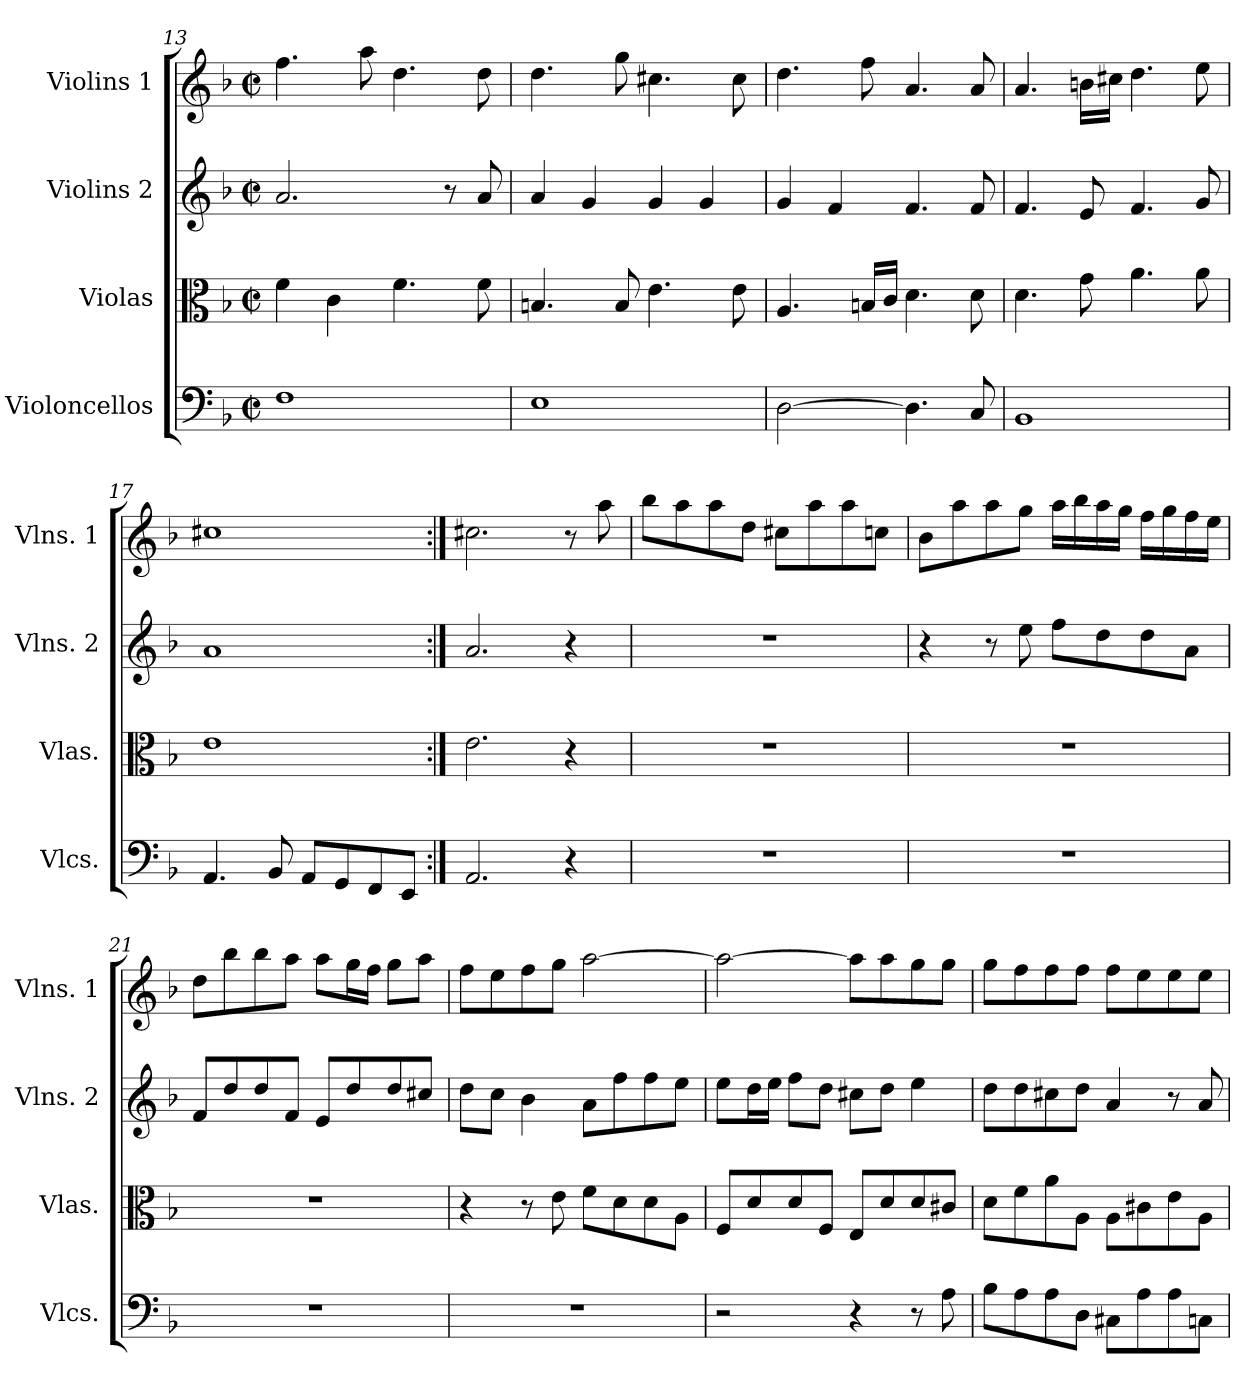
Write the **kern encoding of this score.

**kern	**kern	**kern	**kern
*part4	*part3	*part2	*part1
*staff4	*staff3	*staff2	*staff1
*I"Violoncellos	*I"Violas	*I"Violins 2	*I"Violins 1
*I'Vlcs.	*I'Vlas.	*I'Vlns. 2	*I'Vlns. 1
*clefF4	*clefC3	*clefG2	*clefG2
*k[b-]	*k[b-]	*k[b-]	*k[b-]
*M4/4	*M4/4	*M4/4	*M4/4
*met(c|)	*met(c|)	*met(c|)	*met(c|)
=13	=13	=13	=13
1F	4f\	2.a/	4.ff\
.	4c\	.	.
.	.	.	8aa\
.	4.f\	.	4.dd\
.	.	8r	.
.	8f\	8a/	8dd\
=14	=14	=14	=14
1E	4.Bn/	4a/	4.dd\
.	.	4g/	.
.	8B/	.	8gg\
.	4.e\	4g/	4.cc#X\
.	.	4g/	.
.	8e\	.	8cc#\
=15	=15	=15	=15
[2D\	4.A/	4g/	4.dd\
.	.	4f/	.
.	16Bn/LL	.	8ff\
.	16c/JJ	.	.
4.D\]	4.d\	4.f/	4.a/
8C/	8d\	8f/	8a/
=16	=16	=16	=16
1BB-	4.d\	4.f/	4.a/
.	8g\	8e/	16bn\LL
.	.	.	16cc#X\JJ
.	4.a\	4.f/	4.dd\
.	8a\	8g/	8ee\
=17	=17	=17	=17
4.AA/	1e	1a	1cc#X
8BB-/	.	.	.
8AA/L	.	.	.
8GG/	.	.	.
8FF/	.	.	.
8EE/J	.	.	.
!!LO:LB:g=z
=18:|!	=18:|!	=18:|!	=18:|!
2.AA/	2.e\	2.a/	2.cc#X\
4r	4r	4r	8r
.	.	.	8aa\
=19	=19	=19	=19
1r	1r	1r	8bb-\L
.	.	.	8aa\
.	.	.	8aa\
.	.	.	8dd\J
.	.	.	8cc#X\L
.	.	.	8aa\
.	.	.	8aa\
.	.	.	8ccn\J
=20	=20	=20	=20
1r	1r	4r	8b-\L
.	.	.	8aa\
.	.	8r	8aa\
.	.	8ee\	8gg\J
.	.	8ff\L	16aa\LL
.	.	.	16bb-\
.	.	8dd\	16aa\
.	.	.	16gg\JJ
.	.	8dd\	16ff\LL
.	.	.	16gg\
.	.	8a\J	16ff\
.	.	.	16ee\JJ
=21	=21	=21	=21
1r	1r	8f/L	8dd\L
.	.	8dd/	8bb-\
.	.	8dd/	8bb-\
.	.	8f/J	8aa\J
.	.	8e/L	8aa\L
.	.	8dd/	16gg\L
.	.	.	16ff\JJ
.	.	8dd/	8gg\L
.	.	8cc#X/J	8aa\J
!!LO:LB:g=z
=22	=22	=22	=22
1r	4r	8dd\L	8ff\L
.	.	8cc\J	8ee\
.	8r	4b-\	8ff\
.	8e\	.	8gg\J
.	8f\L	8a\L	[2aa\
.	8d\	8ff\	.
.	8d\	8ff\	.
.	8A\J	8ee\J	.
=23	=23	=23	=23
2r	8F/L	8ee\L	2aa\_
.	8d/	16dd\L	.
.	.	16ee\JJ	.
.	8d/	8ff\L	.
.	8F/J	8dd\J	.
4r	8E/L	8cc#X\L	8aa\L]
.	8d/	8dd\J	8aa\
8r	8d/	4ee\	8gg\
8A\	8c#X/J	.	8gg\J
=24	=24	=24	=24
8B-\L	8d\L	8dd\L	8gg\L
8A\	8f\	8dd\	8ff\
8A\	8a\	8cc#X\	8ff\
8D\J	8A\J	8dd\J	8ff\J
8C#X\L	8A\L	4a/	8ff\L
8A\	8c#X\	.	8ee\
8A\	8e\	8r	8ee\
8Cn\J	8A\J	8a/	8ee\J
=	=	=	=
*-	*-	*-	*-
